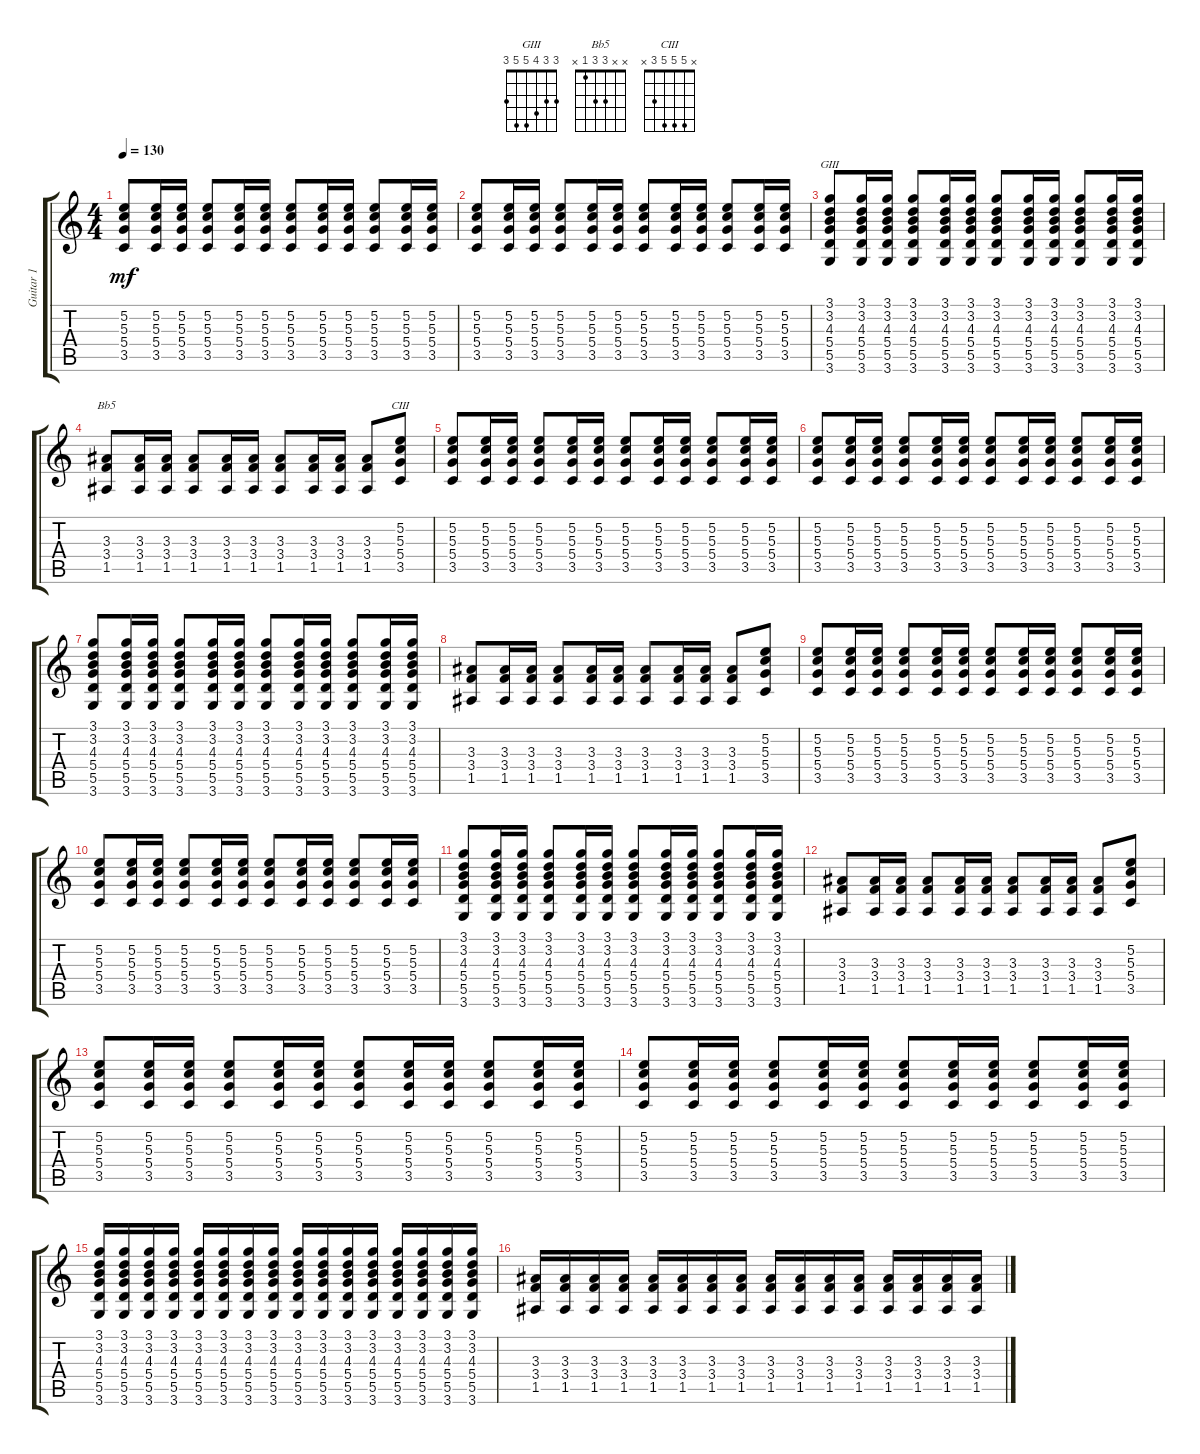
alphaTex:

\track ("Guitar 1" "Guitar 1") {instrument acousticguitarnylon}
\staff {score tabs}
\tuning (E4 B3 G3 D3 A2 E2) {hide}
\chord ("GIII" 3 3 4 5 5 3)
\chord ("Bb5" x x 3 3 1 x)
\chord ("CIII" x 5 5 5 3 x)
\ts (4 4)
\tempo 130
\clef g2
\ks c
(5.2 5.3 5.4 3.5).8{dy mf} (5.2 5.3 5.4 3.5).16 (5.2 5.3 5.4 3.5).16 (5.2 5.3 5.4 3.5).8 (5.2 5.3 5.4 3.5).16 (5.2 5.3 5.4 3.5).16 (5.2 5.3 5.4 3.5).8 (5.2 5.3 5.4 3.5).16 (5.2 5.3 5.4 3.5).16 (5.2 5.3 5.4 3.5).8 (5.2 5.3 5.4 3.5).16 (5.2 5.3 5.4 3.5).16 |
(5.2 5.3 5.4 3.5).8 (5.2 5.3 5.4 3.5).16 (5.2 5.3 5.4 3.5).16 (5.2 5.3 5.4 3.5).8 (5.2 5.3 5.4 3.5).16 (5.2 5.3 5.4 3.5).16 (5.2 5.3 5.4 3.5).8 (5.2 5.3 5.4 3.5).16 (5.2 5.3 5.4 3.5).16 (5.2 5.3 5.4 3.5).8 (5.2 5.3 5.4 3.5).16 (5.2 5.3 5.4 3.5).16 |
(3.1 3.2 4.3 5.4 5.5 3.6).8{ch "GIII"} (3.1 3.2 4.3 5.4 5.5 3.6).16 (3.1 3.2 4.3 5.4 5.5 3.6).16 (3.1 3.2 4.3 5.4 5.5 3.6).8 (3.1 3.2 4.3 5.4 5.5 3.6).16 (3.1 3.2 4.3 5.4 5.5 3.6).16 (3.1 3.2 4.3 5.4 5.5 3.6).8 (3.1 3.2 4.3 5.4 5.5 3.6).16 (3.1 3.2 4.3 5.4 5.5 3.6).16 (3.1 3.2 4.3 5.4 5.5 3.6).8 (3.1 3.2 4.3 5.4 5.5 3.6).16 (3.1 3.2 4.3 5.4 5.5 3.6).16 |
(3.3 3.4 1.5).8{ch "Bb5"} (3.3 3.4 1.5).16 (3.3 3.4 1.5).16 (3.3 3.4 1.5).8 (3.3 3.4 1.5).16 (3.3 3.4 1.5).16 (3.3 3.4 1.5).8 (3.3 3.4 1.5).16 (3.3 3.4 1.5).16 (3.3 3.4 1.5).8 (5.2 5.3 5.4 3.5).8{ch "CIII"} |
(5.2 5.3 5.4 3.5).8 (5.2 5.3 5.4 3.5).16 (5.2 5.3 5.4 3.5).16 (5.2 5.3 5.4 3.5).8 (5.2 5.3 5.4 3.5).16 (5.2 5.3 5.4 3.5).16 (5.2 5.3 5.4 3.5).8 (5.2 5.3 5.4 3.5).16 (5.2 5.3 5.4 3.5).16 (5.2 5.3 5.4 3.5).8 (5.2 5.3 5.4 3.5).16 (5.2 5.3 5.4 3.5).16 |
(5.2 5.3 5.4 3.5).8 (5.2 5.3 5.4 3.5).16 (5.2 5.3 5.4 3.5).16 (5.2 5.3 5.4 3.5).8 (5.2 5.3 5.4 3.5).16 (5.2 5.3 5.4 3.5).16 (5.2 5.3 5.4 3.5).8 (5.2 5.3 5.4 3.5).16 (5.2 5.3 5.4 3.5).16 (5.2 5.3 5.4 3.5).8 (5.2 5.3 5.4 3.5).16 (5.2 5.3 5.4 3.5).16 |
(3.1 3.2 4.3 5.4 5.5 3.6).8 (3.1 3.2 4.3 5.4 5.5 3.6).16 (3.1 3.2 4.3 5.4 5.5 3.6).16 (3.1 3.2 4.3 5.4 5.5 3.6).8 (3.1 3.2 4.3 5.4 5.5 3.6).16 (3.1 3.2 4.3 5.4 5.5 3.6).16 (3.1 3.2 4.3 5.4 5.5 3.6).8 (3.1 3.2 4.3 5.4 5.5 3.6).16 (3.1 3.2 4.3 5.4 5.5 3.6).16 (3.1 3.2 4.3 5.4 5.5 3.6).8 (3.1 3.2 4.3 5.4 5.5 3.6).16 (3.1 3.2 4.3 5.4 5.5 3.6).16 |
(3.3 3.4 1.5).8 (3.3 3.4 1.5).16 (3.3 3.4 1.5).16 (3.3 3.4 1.5).8 (3.3 3.4 1.5).16 (3.3 3.4 1.5).16 (3.3 3.4 1.5).8 (3.3 3.4 1.5).16 (3.3 3.4 1.5).16 (3.3 3.4 1.5).8 (5.2 5.3 5.4 3.5).8 |
(5.2 5.3 5.4 3.5).8 (5.2 5.3 5.4 3.5).16 (5.2 5.3 5.4 3.5).16 (5.2 5.3 5.4 3.5).8 (5.2 5.3 5.4 3.5).16 (5.2 5.3 5.4 3.5).16 (5.2 5.3 5.4 3.5).8 (5.2 5.3 5.4 3.5).16 (5.2 5.3 5.4 3.5).16 (5.2 5.3 5.4 3.5).8 (5.2 5.3 5.4 3.5).16 (5.2 5.3 5.4 3.5).16 |
(5.2 5.3 5.4 3.5).8 (5.2 5.3 5.4 3.5).16 (5.2 5.3 5.4 3.5).16 (5.2 5.3 5.4 3.5).8 (5.2 5.3 5.4 3.5).16 (5.2 5.3 5.4 3.5).16 (5.2 5.3 5.4 3.5).8 (5.2 5.3 5.4 3.5).16 (5.2 5.3 5.4 3.5).16 (5.2 5.3 5.4 3.5).8 (5.2 5.3 5.4 3.5).16 (5.2 5.3 5.4 3.5).16 |
(3.1 3.2 4.3 5.4 5.5 3.6).8 (3.1 3.2 4.3 5.4 5.5 3.6).16 (3.1 3.2 4.3 5.4 5.5 3.6).16 (3.1 3.2 4.3 5.4 5.5 3.6).8 (3.1 3.2 4.3 5.4 5.5 3.6).16 (3.1 3.2 4.3 5.4 5.5 3.6).16 (3.1 3.2 4.3 5.4 5.5 3.6).8 (3.1 3.2 4.3 5.4 5.5 3.6).16 (3.1 3.2 4.3 5.4 5.5 3.6).16 (3.1 3.2 4.3 5.4 5.5 3.6).8 (3.1 3.2 4.3 5.4 5.5 3.6).16 (3.1 3.2 4.3 5.4 5.5 3.6).16 |
(3.3 3.4 1.5).8 (3.3 3.4 1.5).16 (3.3 3.4 1.5).16 (3.3 3.4 1.5).8 (3.3 3.4 1.5).16 (3.3 3.4 1.5).16 (3.3 3.4 1.5).8 (3.3 3.4 1.5).16 (3.3 3.4 1.5).16 (3.3 3.4 1.5).8 (5.2 5.3 5.4 3.5).8 |
(5.2 5.3 5.4 3.5).8 (5.2 5.3 5.4 3.5).16 (5.2 5.3 5.4 3.5).16 (5.2 5.3 5.4 3.5).8 (5.2 5.3 5.4 3.5).16 (5.2 5.3 5.4 3.5).16 (5.2 5.3 5.4 3.5).8 (5.2 5.3 5.4 3.5).16 (5.2 5.3 5.4 3.5).16 (5.2 5.3 5.4 3.5).8 (5.2 5.3 5.4 3.5).16 (5.2 5.3 5.4 3.5).16 |
(5.2 5.3 5.4 3.5).8 (5.2 5.3 5.4 3.5).16 (5.2 5.3 5.4 3.5).16 (5.2 5.3 5.4 3.5).8 (5.2 5.3 5.4 3.5).16 (5.2 5.3 5.4 3.5).16 (5.2 5.3 5.4 3.5).8 (5.2 5.3 5.4 3.5).16 (5.2 5.3 5.4 3.5).16 (5.2 5.3 5.4 3.5).8 (5.2 5.3 5.4 3.5).16 (5.2 5.3 5.4 3.5).16 |
(3.1 3.2 4.3 5.4 5.5 3.6).16 (3.1 3.2 4.3 5.4 5.5 3.6).16 (3.1 3.2 4.3 5.4 5.5 3.6).16 (3.1 3.2 4.3 5.4 5.5 3.6).16 (3.1 3.2 4.3 5.4 5.5 3.6).16 (3.1 3.2 4.3 5.4 5.5 3.6).16 (3.1 3.2 4.3 5.4 5.5 3.6).16 (3.1 3.2 4.3 5.4 5.5 3.6).16 (3.1 3.2 4.3 5.4 5.5 3.6).16 (3.1 3.2 4.3 5.4 5.5 3.6).16 (3.1 3.2 4.3 5.4 5.5 3.6).16 (3.1 3.2 4.3 5.4 5.5 3.6).16 (3.1 3.2 4.3 5.4 5.5 3.6).16 (3.1 3.2 4.3 5.4 5.5 3.6).16 (3.1 3.2 4.3 5.4 5.5 3.6).16 (3.1 3.2 4.3 5.4 5.5 3.6).16 |
(3.3 3.4 1.5).16 (3.3 3.4 1.5).16 (3.3 3.4 1.5).16 (3.3 3.4 1.5).16 (3.3 3.4 1.5).16 (3.3 3.4 1.5).16 (3.3 3.4 1.5).16 (3.3 3.4 1.5).16 (3.3 3.4 1.5).16 (3.3 3.4 1.5).16 (3.3 3.4 1.5).16 (3.3 3.4 1.5).16 (3.3 3.4 1.5).16 (3.3 3.4 1.5).16 (3.3 3.4 1.5).16 (3.3 3.4 1.5).16
